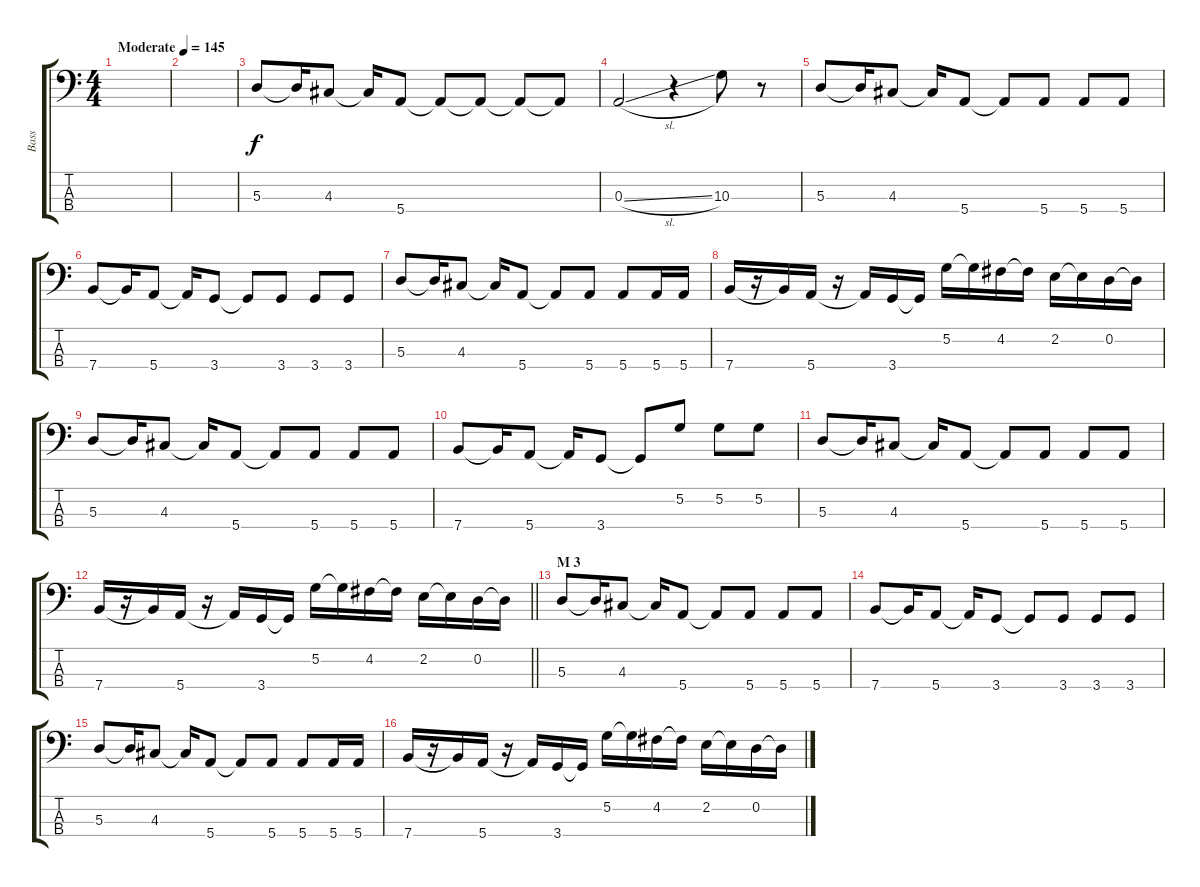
\track ("Bass" "Bass") {instrument electricbasspick}
\staff {score tabs}
\tuning (G2 D2 A1 E1) {hide}
\ts (4 4)
\tempo (145 "Moderate")
\clef f4
\ks c
|
|
5.3.8 5.3{t}.16 4.3.8 4.3{t}.16 5.4.8 5.4{t}.8 5.4{t}.8 5.4{t}.8 5.4{t}.8 |
0.3{sl}.2 r.4 10.3.8 r.8 |
5.3.8 5.3{t}.16 4.3.8 4.3{t}.16 5.4.8 5.4{t}.8 5.4.8 5.4.8 5.4.8 |
7.4.8 7.4{t}.16 5.4.8 5.4{t}.16 3.4.8 3.4{t}.8 3.4.8 3.4.8 3.4.8 |
5.3.8 5.3{t}.16 4.3.8 4.3{t}.16 5.4.8 5.4{t}.8 5.4.8 5.4.8 5.4.16 5.4.16 |
7.4.16 r.16 7.4{t}.16 5.4.16 r.16 5.4{t}.16 3.4.16 3.4{t}.16 5.2.16 5.2{t}.16 4.2.16 4.2{t}.16 2.2.16 2.2{t}.16 0.2.16 0.2{t}.16 |
5.3.8 5.3{t}.16 4.3.8 4.3{t}.16 5.4.8 5.4{t}.8 5.4.8 5.4.8 5.4.8 |
7.4.8 7.4{t}.16 5.4.8 5.4{t}.16 3.4.8 3.4{t}.8 5.2.8 5.2.8 5.2.8 |
5.3.8 5.3{t}.16 4.3.8 4.3{t}.16 5.4.8 5.4{t}.8 5.4.8 5.4.8 5.4.8 |
\barLineRight lightlight
7.4.16 r.16 7.4{t}.16 5.4.16 r.16 5.4{t}.16 3.4.16 3.4{t}.16 5.2.16 5.2{t}.16 4.2.16 4.2{t}.16 2.2.16 2.2{t}.16 0.2.16 0.2{t}.16 |
\section ("" "M 3")
5.3.8 5.3{t}.16 4.3.8 4.3{t}.16 5.4.8 5.4{t}.8 5.4.8 5.4.8 5.4.8 |
7.4.8 7.4{t}.16 5.4.8 5.4{t}.16 3.4.8 3.4{t}.8 3.4.8 3.4.8 3.4.8 |
5.3.8 5.3{t}.16 4.3.8 4.3{t}.16 5.4.8 5.4{t}.8 5.4.8 5.4.8 5.4.16 5.4.16 |
7.4.16 r.16 7.4{t}.16 5.4.16 r.16 5.4{t}.16 3.4.16 3.4{t}.16 5.2.16 5.2{t}.16 4.2.16 4.2{t}.16 2.2.16 2.2{t}.16 0.2.16 0.2{t}.16
